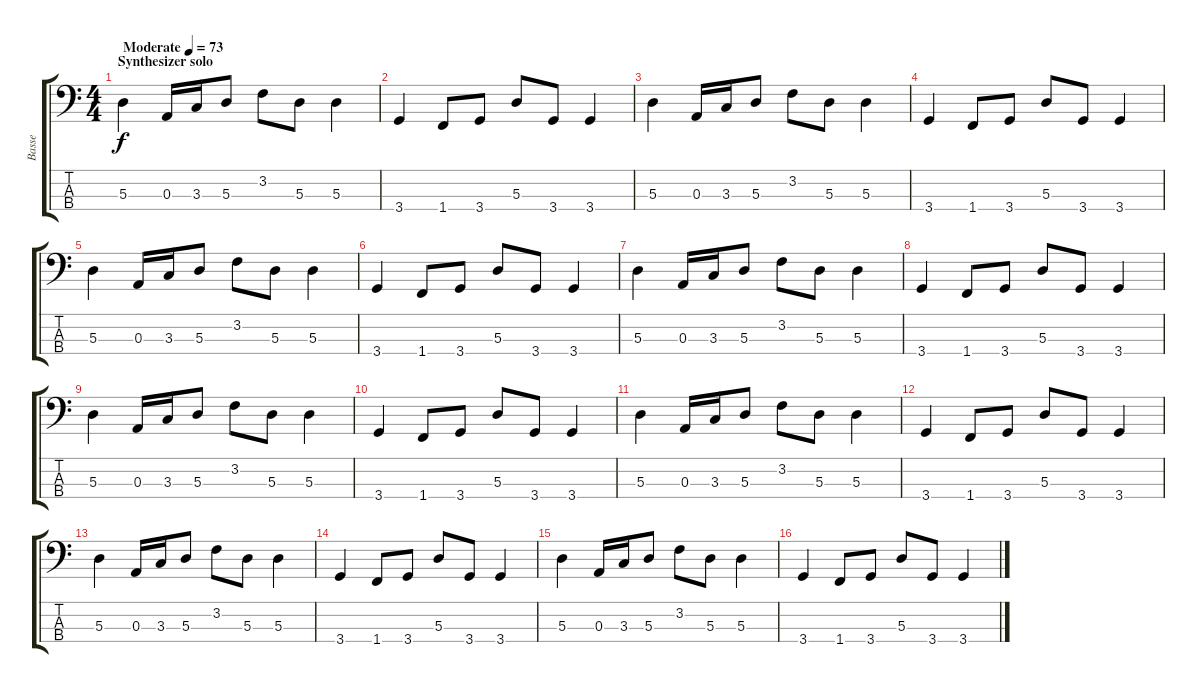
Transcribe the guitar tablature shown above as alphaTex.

\track ("Basse" "Basse") {instrument electricbasspick}
\staff {score tabs}
\tuning (G2 D2 A1 E1) {hide}
\ts (4 4)
\section ("" "Synthesizer solo")
\tempo (73 "Moderate")
\clef f4
\ks c
5.3.4{dy f instrument electricbasspick} 0.3.16 3.3.16 5.3.8 3.2.8 5.3.8 5.3.4 |
3.4.4 1.4.8 3.4.8 5.3.8 3.4.8 3.4.4 |
5.3.4 0.3.16 3.3.16 5.3.8 3.2.8 5.3.8 5.3.4 |
3.4.4 1.4.8 3.4.8 5.3.8 3.4.8 3.4.4 |
5.3.4 0.3.16 3.3.16 5.3.8 3.2.8 5.3.8 5.3.4 |
3.4.4 1.4.8 3.4.8 5.3.8 3.4.8 3.4.4 |
5.3.4 0.3.16 3.3.16 5.3.8 3.2.8 5.3.8 5.3.4 |
3.4.4 1.4.8 3.4.8 5.3.8 3.4.8 3.4.4 |
5.3.4 0.3.16 3.3.16 5.3.8 3.2.8 5.3.8 5.3.4 |
3.4.4 1.4.8 3.4.8 5.3.8 3.4.8 3.4.4 |
5.3.4 0.3.16 3.3.16 5.3.8 3.2.8 5.3.8 5.3.4 |
3.4.4 1.4.8 3.4.8 5.3.8 3.4.8 3.4.4 |
5.3.4 0.3.16 3.3.16 5.3.8 3.2.8 5.3.8 5.3.4 |
3.4.4 1.4.8 3.4.8 5.3.8 3.4.8 3.4.4 |
5.3.4 0.3.16 3.3.16 5.3.8 3.2.8 5.3.8 5.3.4 |
3.4.4 1.4.8 3.4.8 5.3.8 3.4.8 3.4.4
